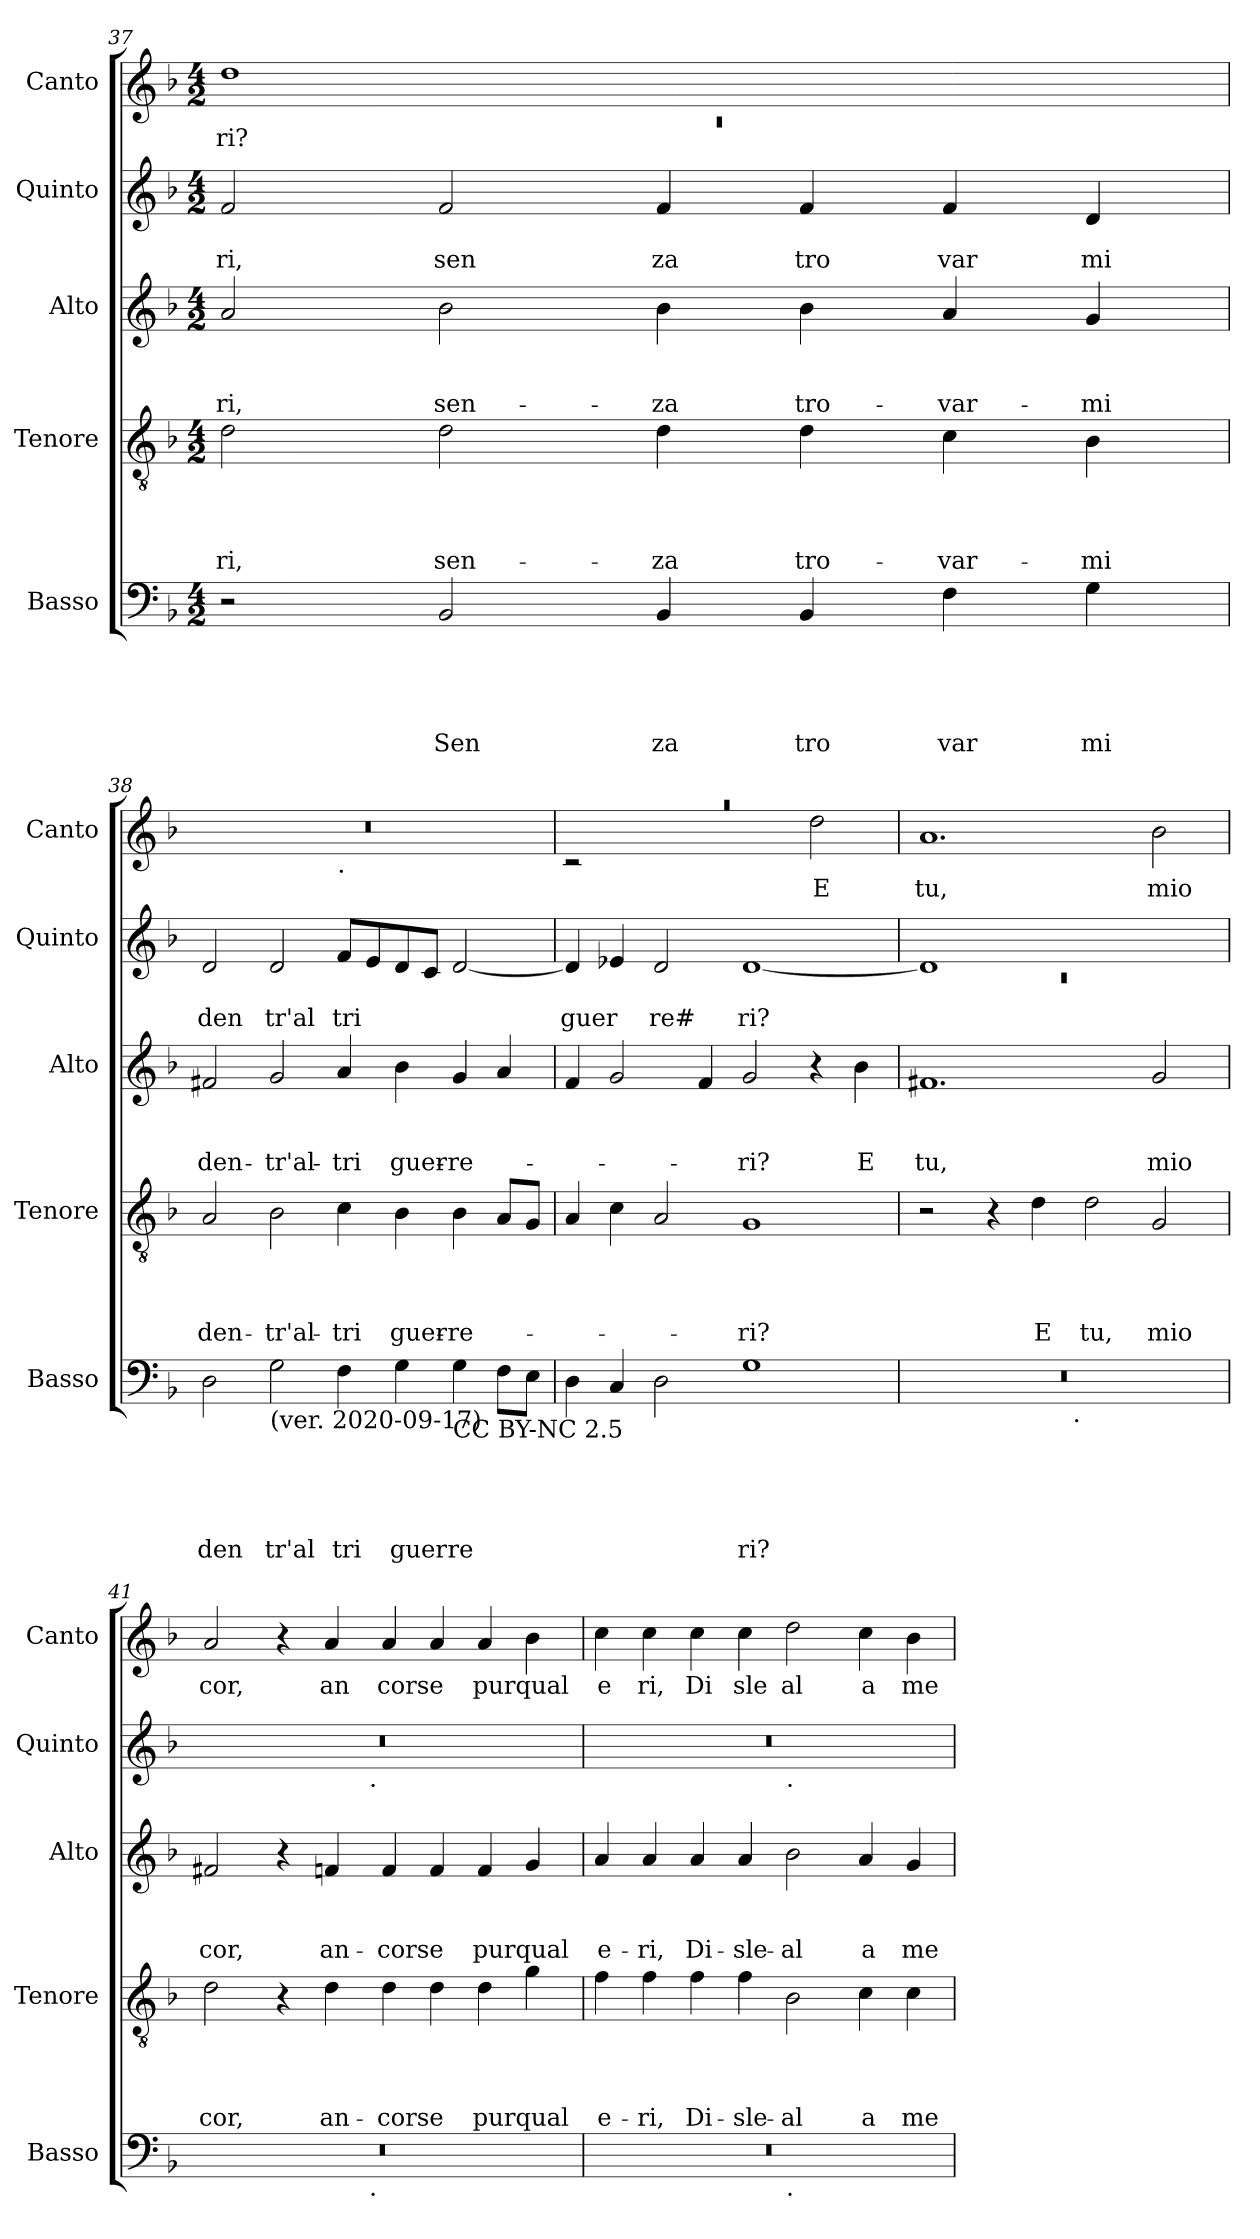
**kern	**text	**text	**text	**text	**text	**kern	**text	**text	**text	**text	**kern	**text	**text	**text	**kern	**text	**text	**kern	**text
*part5	*part5	*part5	*part5	*part5	*part5	*part4	*part4	*part4	*part4	*part4	*part3	*part3	*part3	*part3	*part2	*part2	*part2	*part1	*part1
*staff5	*staff5	*staff5	*staff5	*staff5	*staff5	*staff4	*staff4	*staff4	*staff4	*staff4	*staff3	*staff3	*staff3	*staff3	*staff2	*staff2	*staff2	*staff1	*staff1
*I"Basso	*	*	*	*	*	*I"Tenore	*	*	*	*	*I"Alto	*	*	*	*I"Quinto	*	*	*I"Canto	*
*I'Basso	*	*	*	*	*	*I'Tenore	*	*	*	*	*I'Alto	*	*	*	*I'Quinto	*	*	*I'Canto	*
*clefF4	*	*	*	*	*	*clefGv2	*	*	*	*	*clefG2	*	*	*	*clefG2	*	*	*clefG2	*
*	*	*	*	*	*	*	*	*	*	*	*	*	*	*	*	*	*	*ITrd1c2	*
*k[b-]	*	*	*	*	*	*k[b-]	*	*	*	*	*k[b-]	*	*	*	*k[b-]	*	*	*k[b-e-a-]	*
*F:	*	*	*	*	*	*F:	*	*	*	*	*F:	*	*	*	*F:	*	*	*E-:	*
*M4/2	*	*	*	*	*	*M4/2	*	*	*	*	*M4/2	*	*	*	*M4/2	*	*	*M4/2	*
=37	=37	=37	=37	=37	=37	=37	=37	=37	=37	=37	=37	=37	=37	=37	=37	=37	=37	=37	=37
*	*	*	*	*	*	*	*	*	*	*	*	*	*	*	*	*	*	*^	*
!	!	!	!	!	!	!	!	!	!	!LO:LY:b	!	!	!	!LO:LY:b	!	!	!LO:LY:b	!	!LO:N:vis=1	!LO:LY:b
2r	.	.	.	.	.	2d\	.	.	.	-ri,	2a/	.	.	-ri,	2f/	.	ri,	1cc	0rc	ri?
!	!	!	!	!	!LO:LY:b	!	!	!	!	!LO:LY:b	!	!	!	!LO:LY:b	!	!	!LO:LY:b	!	!	!
2BB-/	.	.	.	.	Sen	2d\	.	.	.	sen-	2b-\	.	.	sen-	2f/	.	sen	.	.	.
!	!	!	!	!	!LO:LY:b	!	!	!	!	!LO:LY:b	!	!	!	!LO:LY:b	!	!	!LO:LY:b	!	!	!
4BB-/	.	.	.	.	za	4d\	.	.	.	-za	4b-\	.	.	-za	4f/	.	za	1ryy	.	.
!	!	!	!	!	!LO:LY:b	!	!	!	!	!LO:LY:b	!	!	!	!LO:LY:b	!	!	!LO:LY:b	!	!	!
4BB-/	.	.	.	.	tro	4d\	.	.	.	tro-	4b-\	.	.	tro-	4f/	.	tro	.	.	.
!	!	!	!	!	!LO:LY:b	!	!	!	!	!LO:LY:b	!	!	!	!LO:LY:b	!	!	!LO:LY:b	!	!	!
4F\	.	.	.	.	var	4c\	.	.	.	-var-	4a/	.	.	-var-	4f/	.	var	.	.	.
!	!	!	!	!	!LO:LY:b	!	!	!	!	!LO:LY:b	!	!	!	!LO:LY:b	!	!	!LO:LY:b	!	!	!
4G\	.	.	.	.	mi	4B-\	.	.	.	-mi	4g/	.	.	-mi	4d/	.	mi	.	.	.
=38	=38	=38	=38	=38	=38	=38	=38	=38	=38	=38	=38	=38	=38	=38	=38	=38	=38	=38	=38	=38
!	!	!	!	!	!LO:LY:b	!	!	!	!	!LO:LY:b	!	!	!	!LO:LY:b	!	!	!LO:LY:b	!	!	!
2D\	.	.	.	.	den	2A/	.	.	.	den-	2f#X/	.	.	den-	2d/	.	den	0r	1ryy	.
!LO:TX:b:t=(ver. 2020-09-17)	!	!	!	!	!	!	!	!	!	!	!	!	!	!	!	!	!	!	!	!
!	!	!	!	!	!LO:LY:b	!	!	!	!	!LO:LY:b	!	!	!	!LO:LY:b	!	!	!LO:LY:b	!	!	!
2G\	.	.	.	.	tr'al	2B-\	.	.	.	-tr'al-	2g/	.	.	-tr'al-	2d/	.	tr'al	.	.	.
!	!	!	!	!	!	!	!	!	!	!	!	!	!	!	!	!	!	!	!LO:TX:b:t=.	!
!	!	!	!	!	!LO:LY:b	!	!	!	!	!LO:LY:b	!	!	!	!LO:LY:b	!	!	!LO:LY:b	!	!	!
4F\	.	.	.	.	tri	4c\	.	.	.	-tri	4a/	.	.	-tri	8f/L	.	tri	.	1ryy	.
.	.	.	.	.	.	.	.	.	.	.	.	.	.	.	8e/	.	.	.	.	.
!	!	!	!	!	!LO:LY:b	!	!	!	!	!LO:LY:b	!	!	!	!LO:LY:b	!	!	!	!	!	!
4G\	.	.	.	.	guer	4B-\	.	.	.	guer-	4b-\	.	.	guer-	8d/	.	.	.	.	.
.	.	.	.	.	.	.	.	.	.	.	.	.	.	.	8c/J	.	.	.	.	.
!LO:TX:b:t=CC BY-NC 2.5	!	!	!	!	!	!	!	!	!	!	!	!	!	!	!	!	!	!	!	!
!	!	!	!	!	!LO:LY:b	!	!	!	!	!LO:LY:b	!	!	!	!LO:LY:b	!	!	!	!	!	!
4G\	.	.	.	.	re	4B-\	.	.	.	-re-	4g/	.	.	-re-	[<2d/	.	.	.	.	.
8F\L	.	.	.	.	.	8A/L	.	.	.	.	4a/	.	.	.	.	.	.	.	.	.
8E\J	.	.	.	.	.	8G/J	.	.	.	.	.	.	.	.	.	.	.	.	.	.
=39	=39	=39	=39	=39	=39	=39	=39	=39	=39	=39	=39	=39	=39	=39	=39	=39	=39	=39	=39	=39
!	!	!	!	!	!	!	!	!	!	!	!	!	!	!	!	!	!LO:LY:b	!LO:N:vis=1	!	!
4D\	.	.	.	.	.	4A/	.	.	.	.	4f/	.	.	.	4d/]	.	guer	0raa	2rc	.
4C/	.	.	.	.	.	4c\	.	.	.	.	2g/	.	.	.	4e-X/	.	.	.	.	.
!	!	!	!	!	!	!	!	!	!	!	!	!	!	!	!	!	!LO:LY:b	!	!	!
2D\	.	.	.	.	.	2A/	.	.	.	.	.	.	.	.	2d/	.	re#	.	1ryy	.
.	.	.	.	.	.	.	.	.	.	.	4f/	.	.	.	.	.	.	.	.	.
!	!	!	!	!	!LO:LY:b	!	!	!	!	!LO:LY:b	!	!	!	!LO:LY:b	!	!	!LO:LY:b	!	!	!
1G	.	.	.	.	ri?	1G	.	.	.	-ri?	2g/	.	.	-ri?	[<1d	.	ri?	.	.	.
!	!	!	!	!	!	!	!	!	!	!	!	!	!	!	!	!	!	!	!	!LO:LY:b
.	.	.	.	.	.	.	.	.	.	.	4r	.	.	.	.	.	.	.	2cc\	E
!	!	!	!	!	!	!	!	!	!	!	!	!	!	!LO:LY:b	!	!	!	!	!	!
.	.	.	.	.	.	.	.	.	.	.	4b-\	.	.	E	.	.	.	.	.	.
*	*	*	*	*	*	*	*	*	*	*	*	*	*	*	*	*	*	*v	*v	*
=40	=40	=40	=40	=40	=40	=40	=40	=40	=40	=40	=40	=40	=40	=40	=40	=40	=40	=40	=40
*	*	*	*	*	*	*	*	*	*	*	*	*	*	*	*^	*	*	*	*
!	!	!	!	!	!	!	!	!	!	!	!	!	!	!LO:LY:b	!	!LO:N:vis=1	!	!	!	!LO:LY:b
*^	*	*	*	*	*	*	*	*	*	*	*	*	*	*	*	*	*	*	*	*
0r	2ryy	.	.	.	.	.	2r	.	.	.	.	1.f#X	.	.	tu,	1d]	0rc	.	.	1.g	tu,
.	4...ryy	.	.	.	.	.	4r	.	.	.	.	.	.	.	.	.	.	.	.	.	.
!	!	!	!	!	!	!	!	!	!	!	!LO:LY:b	!	!	!	!	!	!	!	!	!	!
.	.	.	.	.	.	.	4d\	.	.	.	E	.	.	.	.	.	.	.	.	.	.
!	!LO:TX:b:t=.	!	!	!	!	!	!	!	!	!	!	!	!	!	!	!	!	!	!	!	!
.	1ryy	.	.	.	.	.	.	.	.	.	.	.	.	.	.	.	.	.	.	.	.
!	!	!	!	!	!	!	!	!	!	!	!LO:LY:b	!	!	!	!	!	!	!	!	!	!
.	.	.	.	.	.	.	2d\	.	.	.	tu,	.	.	.	.	1ryy	.	.	.	.	.
!	!	!	!	!	!	!	!	!	!	!	!LO:LY:b	!	!	!	!LO:LY:b	!	!	!	!	!	!LO:LY:b
.	.	.	.	.	.	.	2G/	.	.	.	mio	2g/	.	.	mio	.	.	.	.	2a-\	mio
.	32ryy	.	.	.	.	.	.	.	.	.	.	.	.	.	.	.	.	.	.	.	.
!!LO:PB:g=z
=41	=41	=41	=41	=41	=41	=41	=41	=41	=41	=41	=41	=41	=41	=41	=41	=41	=41	=41	=41	=41	=41
!	!	!	!	!	!	!	!	!	!	!	!LO:LY:b	!	!	!	!LO:LY:b	!	!	!	!	!	!LO:LY:b
0r	2ryy	.	.	.	.	.	2d\	.	.	.	cor,	2f#X/	.	.	cor,	0r	2ryy	.	.	2g/	cor,
.	4...ryy	.	.	.	.	.	4r	.	.	.	.	4r	.	.	.	.	4...ryy	.	.	4r	.
!	!	!	!	!	!	!	!	!	!	!	!LO:LY:b	!	!	!	!LO:LY:b	!	!	!	!	!	!LO:LY:b
.	.	.	.	.	.	.	4d\	.	.	.	an-	4fn/	.	.	an-	.	.	.	.	4g/	an
!	!	!	!	!	!	!	!	!	!	!	!	!	!	!	!	!	!LO:TX:b:t=.	!	!	!	!
!	!LO:TX:b:t=.	!	!	!	!	!	!	!	!	!	!	!	!	!	!	!	!	!	!	!	!
.	1ryy	.	.	.	.	.	.	.	.	.	.	.	.	.	.	.	1ryy	.	.	.	.
!	!	!	!	!	!	!	!	!	!	!	!LO:LY:b	!	!	!	!LO:LY:b	!	!	!	!	!	!LO:LY:b
.	.	.	.	.	.	.	4d\	.	.	.	-corse	4f/	.	.	-corse	.	.	.	.	4g/	corse
.	.	.	.	.	.	.	4d\	.	.	.	.	4f/	.	.	.	.	.	.	.	4g/	.
!	!	!	!	!	!	!	!	!	!	!	!LO:LY:b	!	!	!	!LO:LY:b	!	!	!	!	!	!LO:LY:b
.	.	.	.	.	.	.	4d\	.	.	.	purqual	4f/	.	.	purqual	.	.	.	.	4g/	purqual
.	.	.	.	.	.	.	4g\	.	.	.	.	4g/	.	.	.	.	.	.	.	4a-\	.
.	32ryy	.	.	.	.	.	.	.	.	.	.	.	.	.	.	.	32ryy	.	.	.	.
=42	=42	=42	=42	=42	=42	=42	=42	=42	=42	=42	=42	=42	=42	=42	=42	=42	=42	=42	=42	=42	=42
!	!	!	!	!	!	!	!	!	!	!	!LO:LY:b	!	!	!	!LO:LY:b	!	!	!	!	!	!LO:LY:b
0r	1ryy	.	.	.	.	.	4f\	.	.	.	e-	4a/	.	.	e-	0r	1ryy	.	.	4b-\	e
!	!	!	!	!	!	!	!	!	!	!	!LO:LY:b	!	!	!	!LO:LY:b	!	!	!	!	!	!LO:LY:b
.	.	.	.	.	.	.	4f\	.	.	.	-ri,	4a/	.	.	-ri,	.	.	.	.	4b-\	ri,
!	!	!	!	!	!	!	!	!	!	!	!LO:LY:b	!	!	!	!LO:LY:b	!	!	!	!	!	!LO:LY:b
.	.	.	.	.	.	.	4f\	.	.	.	Di-	4a/	.	.	Di-	.	.	.	.	4b-\	Di
!	!	!	!	!	!	!	!	!	!	!	!LO:LY:b	!	!	!	!LO:LY:b	!	!	!	!	!	!LO:LY:b
.	.	.	.	.	.	.	4f\	.	.	.	-sle-	4a/	.	.	-sle-	.	.	.	.	4b-\	sle
!	!	!	!	!	!	!	!	!	!	!	!	!	!	!	!	!	!LO:TX:b:t=.	!	!	!	!
!	!LO:TX:b:t=.	!	!	!	!	!	!	!	!	!	!	!	!	!	!	!	!	!	!	!	!
!	!	!	!	!	!	!	!	!	!	!	!LO:LY:b	!	!	!	!LO:LY:b	!	!	!	!	!	!LO:LY:b
.	1ryy	.	.	.	.	.	2B-\	.	.	.	-al	2b-\	.	.	-al	.	1ryy	.	.	2cc\	al
!	!	!	!	!	!	!	!	!	!	!	!LO:LY:b	!	!	!	!LO:LY:b	!	!	!	!	!	!LO:LY:b
.	.	.	.	.	.	.	4c\	.	.	.	a	4a/	.	.	a	.	.	.	.	4b-\	a
!	!	!	!	!	!	!	!	!	!	!	!LO:LY:b	!	!	!	!LO:LY:b	!	!	!	!	!	!LO:LY:b
.	.	.	.	.	.	.	4c\	.	.	.	me	4g/	.	.	me	.	.	.	.	4a-\	me
*v	*v	*	*	*	*	*	*	*	*	*	*	*	*	*	*	*v	*v	*	*	*	*
=	=	=	=	=	=	=	=	=	=	=	=	=	=	=	=	=	=	=	=
*-	*-	*-	*-	*-	*-	*-	*-	*-	*-	*-	*-	*-	*-	*-	*-	*-	*-	*-	*-
